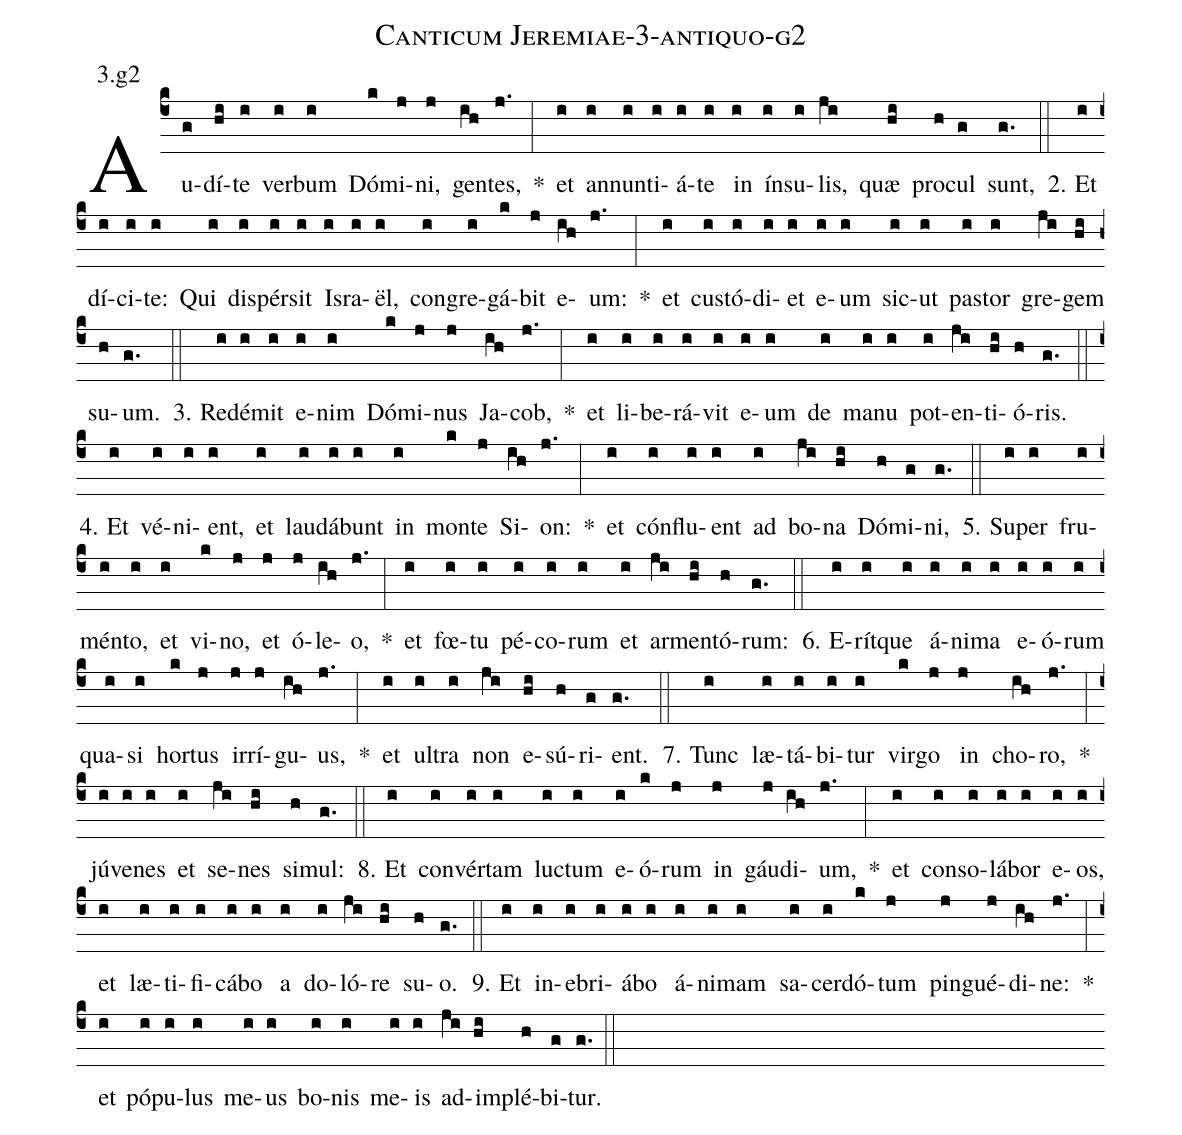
name: Canticum Jeremiae-3-antiquo-g2;
annotation: 3.g2;
%%
(c4)Au(g)dí(hi)te(i) ver(i)bum(i) Dó(k)mi(j)ni,(j) gen(ih)tes,(j.) *(:) et(i) an(i)nun(i)ti(i)á(i)te(i) in(i) ín(i)su(i)lis,(ji) quæ(hi) pro(h)cul(g) sunt,(g.) (::)
2. Et(i) dí(i)ci(i)te:(i) Qui(i) di(i)spér(i)sit(i) Is(i)ra(i)ël,(i) con(i)gre(i)gá(k)bit(j) e(ih)um:(j.) *(:) et(i) cus(i)tó(i)di(i)et(i) e(i)um(i) sic(i)ut(i) pas(i)tor(i) gre(ji)gem(hi) su(h)um.(g.) (::)
3. Red(i)é(i)mit(i) e(i)nim(i) Dó(k)mi(j)nus(j) Ja(ih)cob,(j.) *(:) et(i) li(i)be(i)rá(i)vit(i) e(i)um(i) de(i) ma(i)nu(i) pot(i)en(ji)ti(hi)ó(h)ris.(g.) (::)
4. Et(i) vé(i)ni(i)ent,(i) et(i) lau(i)dá(i)bunt(i) in(i) mon(k)te(j) Si(ih)on:(j.) *(:) et(i) cón(i)flu(i)ent(i) ad(i) bo(ji)na(hi) Dó(h)mi(g)ni,(g.) (::)
5. Su(i)per(i) fru(i)mén(i)to,(i) et(i) vi(k)no,(j) et(j) ó(j)le(ih)o,(j.) *(:) et(i) fœ(i)tu(i) pé(i)co(i)rum(i) et(i) ar(ji)men(hi)tó(h)rum:(g.) (::)
6. E(i)rít(i)que(i) á(i)ni(i)ma(i) e(i)ó(i)rum(i) qua(i)si(i) hor(k)tus(j) ir(j)rí(j)gu(ih)us,(j.) *(:) et(i) ul(i)tra(i) non(ji) e(hi)sú(h)ri(g)ent.(g.) (::)
7. Tunc(i) læ(i)tá(i)bi(i)tur(i) vir(k)go(j) in(j) cho(ih)ro,(j.) *(:) jú(i)ve(i)nes(i) et(i) se(ji)nes(hi) si(h)mul:(g.) (::)
8. Et(i) con(i)vér(i)tam(i) luc(i)tum(i) e(i)ó(k)rum(j) in(j) gáu(j)di(ih)um,(j.) *(:) et(i) con(i)so(i)lá(i)bor(i) e(i)os,(i) et(i) læ(i)ti(i)fi(i)cá(i)bo(i) a(i) do(i)ló(ji)re(hi) su(h)o.(g.) (::)
9. Et(i) in(i)e(i)bri(i)á(i)bo(i) á(i)ni(i)mam(i) sa(i)cer(i)dó(k)tum(j) pin(j)gué(j)di(ih)ne:(j.) *(:) et(i) pó(i)pu(i)lus(i) me(i)us(i) bo(i)nis(i) me(i)is(i) ad(ji)im(hi)plé(h)bi(g)tur.(g.) (::)
